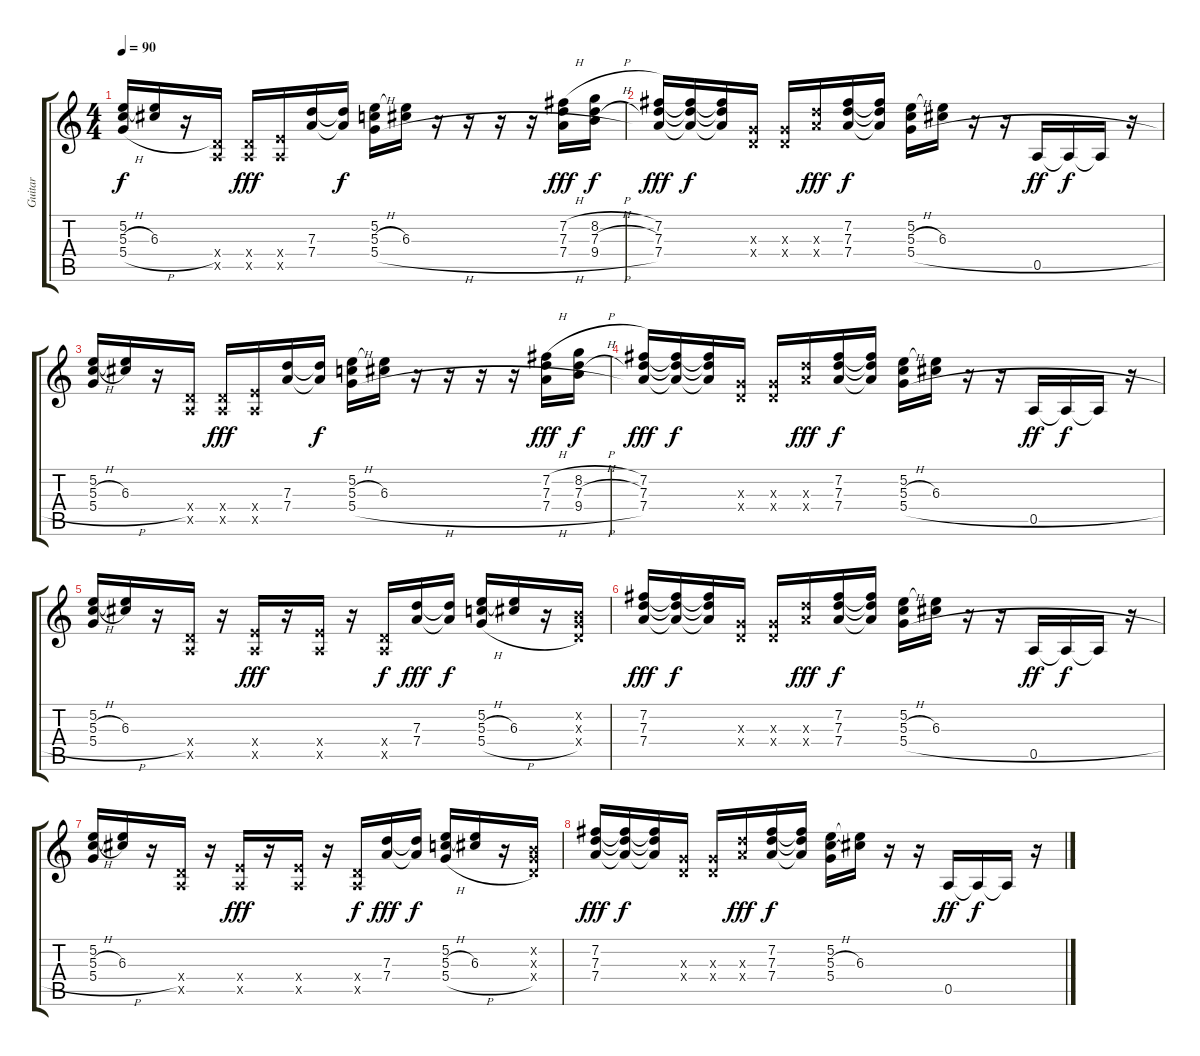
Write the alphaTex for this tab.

\track ("Guitar" "Guitar") {instrument distortionguitar}
\staff {score tabs}
\tuning (E4 B3 G3 D3 A2 E2) {hide}
\ts (4 4)
\tempo 90
\clef g2
\ks c
(5.2 5.3{h} 5.4{h}).16{dy f} (5.2{t} 6.3).16 r.16 (0.4{x} 0.5{x}).16 (0.4{x} 0.5{x}).16{dy fff} (2.4{x} 0.5{x}).16 (7.3 7.4).16 (7.3{t} 7.4{t}).16{dy f} (5.2 5.3{h} 5.4{h}).16 (5.2{t} 6.3).16 r.16 r.16 r.16 r.16 (7.2{h} 7.3 7.4{h}).16{dy fff} (8.2{h} 7.3{h} 9.4{h}).16{dy f} |
(7.2 7.3 7.4).16{dy fff} (7.2{t} 7.3{t} 7.4{t}).16{dy f} (7.2{t} 7.3{t} 7.4{t}).16 (0.3{x} 0.4{x}).16 (0.3{x} 0.4{x}).16 (7.3{x} 7.4{x}).16{dy fff} (7.2 7.3 7.4).16{dy f} (7.2{t} 7.3{t} 7.4{t}).16 (5.2 5.3{h} 5.4{h}).16 (5.2{t} 6.3).16 r.16 r.16 0.5.16{dy ff} 0.5{t}.16{dy f} 0.5{t}.16 r.16 |
(5.2 5.3{h} 5.4{h}).16 (5.2{t} 6.3).16 r.16 (0.4{x} 0.5{x}).16 (0.4{x} 0.5{x}).16{dy fff} (2.4{x} 0.5{x}).16 (7.3 7.4).16 (7.3{t} 7.4{t}).16{dy f} (5.2 5.3{h} 5.4{h}).16 (5.2{t} 6.3).16 r.16 r.16 r.16 r.16 (7.2{h} 7.3 7.4{h}).16{dy fff} (8.2{h} 7.3{h} 9.4{h}).16{dy f} |
(7.2 7.3 7.4).16{dy fff} (7.2{t} 7.3{t} 7.4{t}).16{dy f} (7.2{t} 7.3{t} 7.4{t}).16 (0.3{x} 0.4{x}).16 (0.3{x} 0.4{x}).16 (7.3{x} 7.4{x}).16{dy fff} (7.2 7.3 7.4).16{dy f} (7.2{t} 7.3{t} 7.4{t}).16 (5.2 5.3{h} 5.4{h}).16 (5.2{t} 6.3).16 r.16 r.16 0.5.16{dy ff} 0.5{t}.16{dy f} 0.5{t}.16 r.16 |
(5.2 5.3{h} 5.4{h}).16 (5.2{t} 6.3).16 r.16 (0.4{x} 0.5{x}).16 r.16 (2.4{x} 0.5{x}).16{dy fff} r.16 (2.4{x} 0.5{x}).16 r.16 (0.4{x} 0.5{x}).16{dy f} (7.3 7.4).16{dy fff} (7.3{t} 7.4{t}).16{dy f} (5.2 5.3{h} 5.4{h}).16 (5.2{t} 6.3).16 r.16 (0.2{x} 0.3{x} 0.4{x}).16 |
(7.2 7.3 7.4).16{dy fff} (7.2{t} 7.3{t} 7.4{t}).16{dy f} (7.2{t} 7.3{t} 7.4{t}).16 (0.3{x} 0.4{x}).16 (0.3{x} 0.4{x}).16 (7.3{x} 7.4{x}).16{dy fff} (7.2 7.3 7.4).16{dy f} (7.2{t} 7.3{t} 7.4{t}).16 (5.2 5.3{h} 5.4{h}).16 (5.2{t} 6.3).16 r.16 r.16 0.5.16{dy ff} 0.5{t}.16{dy f} 0.5{t}.16 r.16 |
(5.2 5.3{h} 5.4{h}).16 (5.2{t} 6.3).16 r.16 (0.4{x} 0.5{x}).16 r.16 (2.4{x} 0.5{x}).16{dy fff} r.16 (2.4{x} 0.5{x}).16 r.16 (0.4{x} 0.5{x}).16{dy f} (7.3 7.4).16{dy fff} (7.3{t} 7.4{t}).16{dy f} (5.2 5.3{h} 5.4{h}).16 (5.2{t} 6.3).16 r.16 (0.2{x} 0.3{x} 0.4{x}).16 |
(7.2 7.3 7.4).16{dy fff} (7.2{t} 7.3{t} 7.4{t}).16{dy f} (7.2{t} 7.3{t} 7.4{t}).16 (0.3{x} 0.4{x}).16 (0.3{x} 0.4{x}).16 (7.3{x} 7.4{x}).16{dy fff} (7.2 7.3 7.4).16{dy f} (7.2{t} 7.3{t} 7.4{t}).16 (5.2 5.3{h} 5.4{h}).16 (5.2{t} 6.3).16 r.16 r.16 0.5.16{dy ff} 0.5{t}.16{dy f} 0.5{t}.16 r.16
